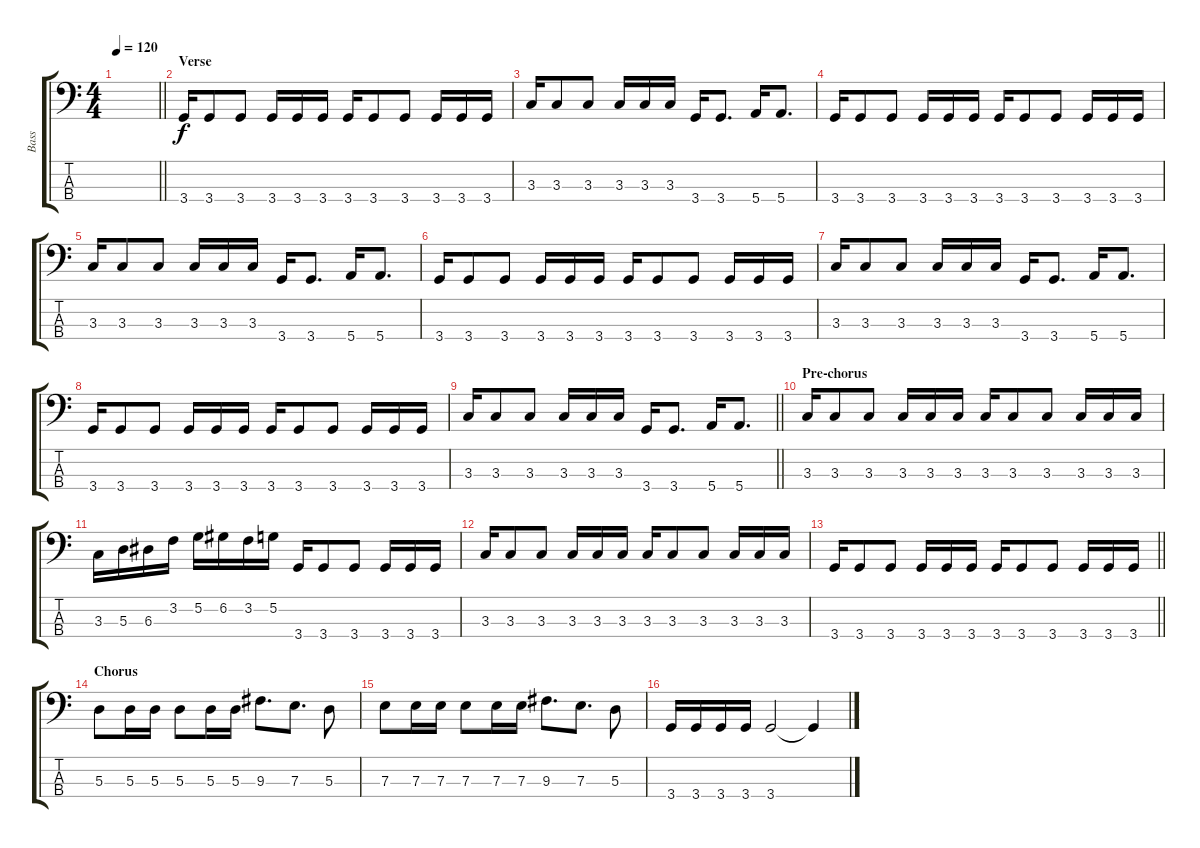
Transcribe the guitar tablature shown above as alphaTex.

\track ("Bass" "Bass") {instrument electricbasspick}
\staff {score tabs}
\tuning (G2 D2 A1 E1) {hide}
\ts (4 4)
\tempo 120
\clef f4
\barLineRight lightlight
\ks c
|
\section ("" "Verse")
3.4.16 3.4.8 3.4.8 3.4.16 3.4.16 3.4.16 3.4.16 3.4.8 3.4.8 3.4.16 3.4.16 3.4.16 |
3.3.16 3.3.8 3.3.8 3.3.16 3.3.16 3.3.16 3.4.16 3.4.8{d} 5.4.16 5.4.8{d} |
3.4.16 3.4.8 3.4.8 3.4.16 3.4.16 3.4.16 3.4.16 3.4.8 3.4.8 3.4.16 3.4.16 3.4.16 |
3.3.16 3.3.8 3.3.8 3.3.16 3.3.16 3.3.16 3.4.16 3.4.8{d} 5.4.16 5.4.8{d} |
3.4.16 3.4.8 3.4.8 3.4.16 3.4.16 3.4.16 3.4.16 3.4.8 3.4.8 3.4.16 3.4.16 3.4.16 |
3.3.16 3.3.8 3.3.8 3.3.16 3.3.16 3.3.16 3.4.16 3.4.8{d} 5.4.16 5.4.8{d} |
3.4.16 3.4.8 3.4.8 3.4.16 3.4.16 3.4.16 3.4.16 3.4.8 3.4.8 3.4.16 3.4.16 3.4.16 |
\barLineRight lightlight
3.3.16 3.3.8 3.3.8 3.3.16 3.3.16 3.3.16 3.4.16 3.4.8{d} 5.4.16 5.4.8{d} |
\section ("" "Pre-chorus")
3.3.16 3.3.8 3.3.8 3.3.16 3.3.16 3.3.16 3.3.16 3.3.8 3.3.8 3.3.16 3.3.16 3.3.16 |
3.3.16 5.3.16 6.3.16 3.2.16 5.2.16 6.2.16 3.2.16 5.2.16 3.4.16 3.4.8 3.4.8 3.4.16 3.4.16 3.4.16 |
3.3.16 3.3.8 3.3.8 3.3.16 3.3.16 3.3.16 3.3.16 3.3.8 3.3.8 3.3.16 3.3.16 3.3.16 |
\barLineRight lightlight
3.4.16 3.4.8 3.4.8 3.4.16 3.4.16 3.4.16 3.4.16 3.4.8 3.4.8 3.4.16 3.4.16 3.4.16 |
\section ("" "Chorus")
5.3.8 5.3.16 5.3.16 5.3.8 5.3.16 5.3.16 9.3.8{d} 7.3.8{d} 5.3.8 |
7.3.8 7.3.16 7.3.16 7.3.8 7.3.16 7.3.16 9.3.8{d} 7.3.8{d} 5.3.8 |
3.4.16 3.4.16 3.4.16 3.4.16 3.4.2 3.4{t}.4
